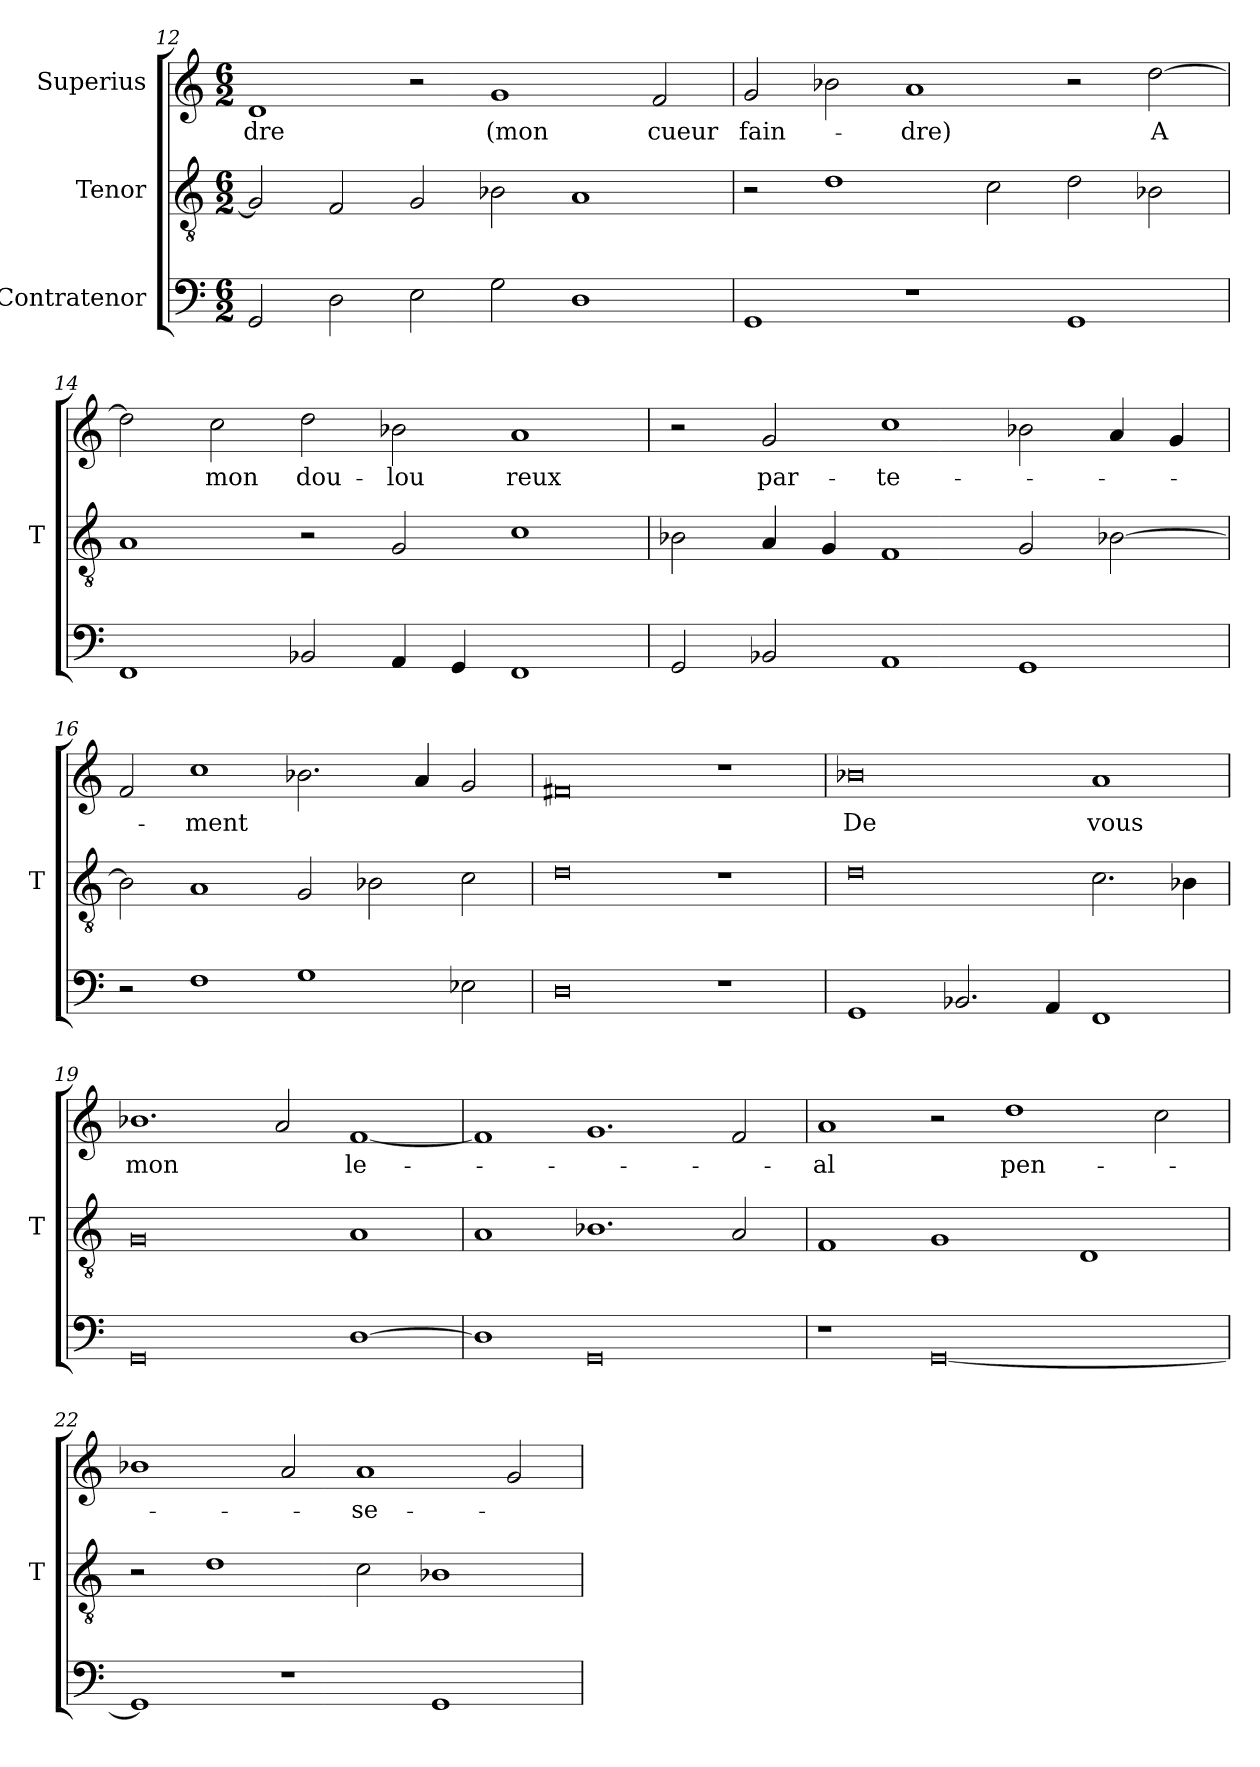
**kern	**kern	**kern	**text
*part3	*part2	*part1	*part1
*staff3	*staff2	*staff1	*staff1
*I"Contratenor	*I"Tenor	*I"Superius	*
*	*I'T	*	*
*clefF4	*clefGv2	*clefG2	*
*M6/2	*M6/2	*M6/2	*
=12	=12	=12	=12
2GG	2G]	1d	-dre
2D	2F	.	.
2E	2G	2r	.
2G	2B-X	1g	-(mon
1D	1A	.	.
.	.	2f	-cueur
=13	=13	=13	=13
1GG	2r	2g	fain-
.	1d	2b-X	.
1r	.	1a	-dre)
.	2c	.	.
1GG	2d	2r	.
.	2B-X	[2dd	-A
=14	=14	=14	=14
1FF	1A	2dd]	.
.	.	2cc	-mon
2BB-X	2r	2dd	dou-
4AA	2G	2b-X	-lou
4GG	.	.	.
1FF	1c	1a	-reux
=15	=15	=15	=15
2GG	2B-X	2r	.
2BB-X	4A	2g	par-
.	4G	.	.
1AA	1F	1cc	-te-
1GG	2G	2b-X	.
.	[2B-X	4a	.
.	.	4g	.
=16	=16	=16	=16
2r	2B-]	2f	.
1F	1A	1cc	-ment
1G	2G	2.b-X	.
.	2B-X	.	.
.	.	4a	.
2E-X	2c	2g	.
=17	=17	=17	=17
0D	0d	0f#X	.
1r	1r	1r	.
=18	=18	=18	=18
1GG	0d	0b-X	-De
2.BB-X	.	.	.
4AA	.	.	.
1FF	2.c	1a	-vous
.	4B-X	.	.
=19	=19	=19	=19
0GG	0G	1.b-X	-mon
.	.	2a	.
[1D	1A	[1f	le-
=20	=20	=20	=20
1D]	1A	1f]	.
0GG	1.B-X	1.g	.
.	2A	2f	.
=21	=21	=21	=21
1r	1F	1a	-al
[0GG	1G	2r	.
.	.	1dd	pen-
.	1D	.	.
.	.	2cc	.
=22	=22	=22	=22
1GG]	2r	1b-X	.
.	1d	.	.
1r	.	2a	.
.	2c	1a	-se-
1GG	1B-X	.	.
.	.	2g	.
=	=	=	=
*-	*-	*-	*-
